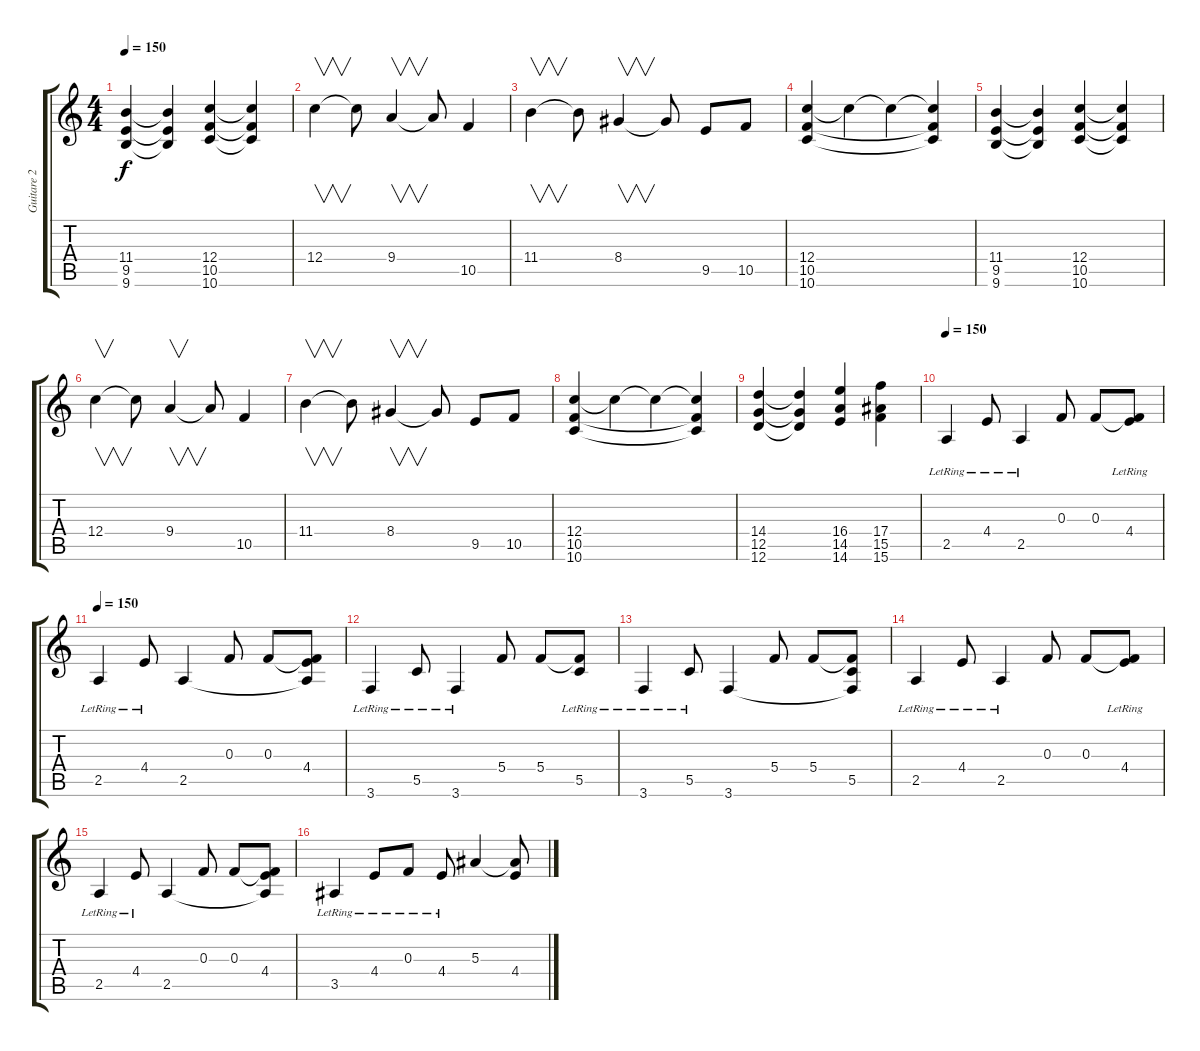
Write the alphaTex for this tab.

\track ("Guitare 2" "Guitare 2") {instrument distortionguitar}
\staff {score tabs}
\tuning (D4 A3 F3 C3 G2 D2) {hide}
\ts (4 4)
\tempo 150
\clef g2
\ks c
(11.4 9.5 9.6).4{dy f} (11.4{t} 9.5{t} 9.6{t}).4 (12.4 10.5 10.6).4 (12.4{t} 10.5{t} 10.6{t}).4 |
12.4.4{v} 12.4{t}.8 9.4.4{v} 9.4{t}.8 10.5.4 |
11.4.4{v} 11.4{t}.8 8.4.4{v} 8.4{t}.8 9.5.8 10.5.8 |
(12.4 10.5 10.6).4 12.4{t}.4 12.4{t}.4 (12.4{t} 10.5{t} 10.6{t}).4 |
(11.4 9.5 9.6).4 (11.4{t} 9.5{t} 9.6{t}).4 (12.4 10.5 10.6).4 (12.4{t} 10.5{t} 10.6{t}).4 |
12.4.4{v} 12.4{t}.8 9.4.4{v} 9.4{t}.8 10.5.4 |
11.4.4{v} 11.4{t}.8 8.4.4{v} 8.4{t}.8 9.5.8 10.5.8 |
(12.4 10.5 10.6).4 12.4{t}.4 12.4{t}.4 (12.4{t} 10.5{t} 10.6{t}).4 |
(14.4 12.5 12.6).4 (14.4{t} 12.5{t} 12.6{t}).4 (16.4 14.5 14.6).4 (17.4 15.5 15.6).4 |
\tempo 150
2.5{lr}.4 4.4{lr}.8 2.5{lr}.4 0.3.8 0.3.8 (0.3{t} 4.4{lr}).8 |
\tempo 150
2.5{lr}.4 4.4{lr}.8 2.5.4 0.3.8 0.3.8 (0.3{t} 4.4 2.5{t}).8 |
3.6{lr}.4 5.5{lr}.8 3.6{lr}.4 5.4.8 5.4.8 (5.4{t} 5.5{lr}).8 |
3.6{lr}.4 5.5{lr}.8 3.6.4 5.4.8 5.4.8 (5.4{t} 5.5 3.6{t}).8 |
2.5{lr}.4 4.4{lr}.8 2.5{lr}.4 0.3.8 0.3.8 (0.3{t} 4.4{lr}).8 |
2.5{lr}.4 4.4{lr}.8 2.5.4 0.3.8 0.3.8 (0.3{t} 4.4 2.5{t}).8 |
3.5{lr}.4 4.4{lr}.8 0.3{lr}.8 4.4{lr}.8 5.3.4 (5.3{t} 4.4).8
